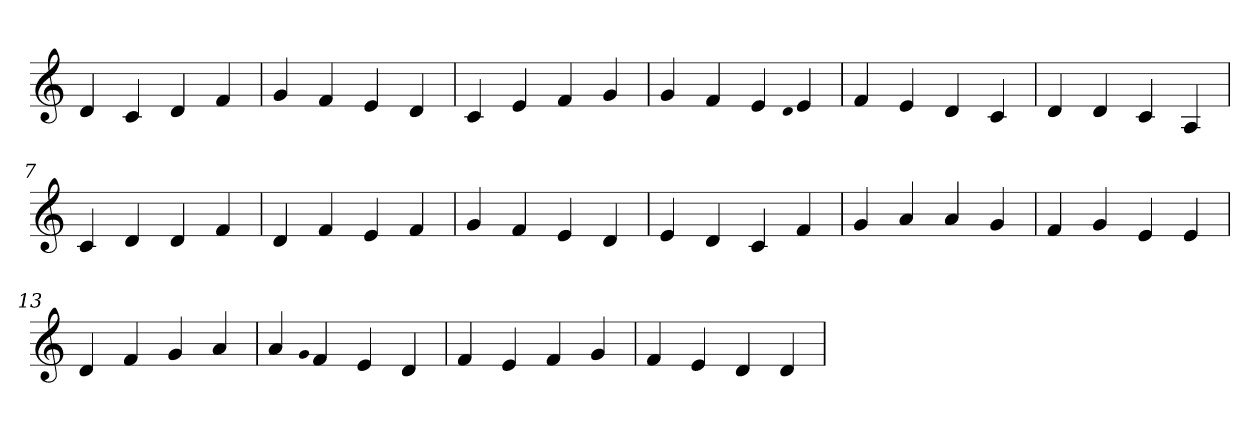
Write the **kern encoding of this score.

**kern
*part1
*staff1
*clefG2
=1
4d
4c
4d
4f
=2
4g
4f
4e
4d
=3
4c
4e
4f
4g
=4
4g
4f
4e
qqd
4e
=5
4f
4e
4d
4c
=6
4d
4d
4c
4A
=7
4c
4d
4d
4f
=8
4d
4f
4e
4f
=9
4g
4f
4e
4d
=10
4e
4d
4c
4f
=11
4g
4a
4a
4g
=12
4f
4g
4e
4e
=13
4d
4f
4g
4a
=14
4a
qqg
4f
4e
4d
=15
4f
4e
4f
4g
=16
4f
4e
4d
4d
=
*-
